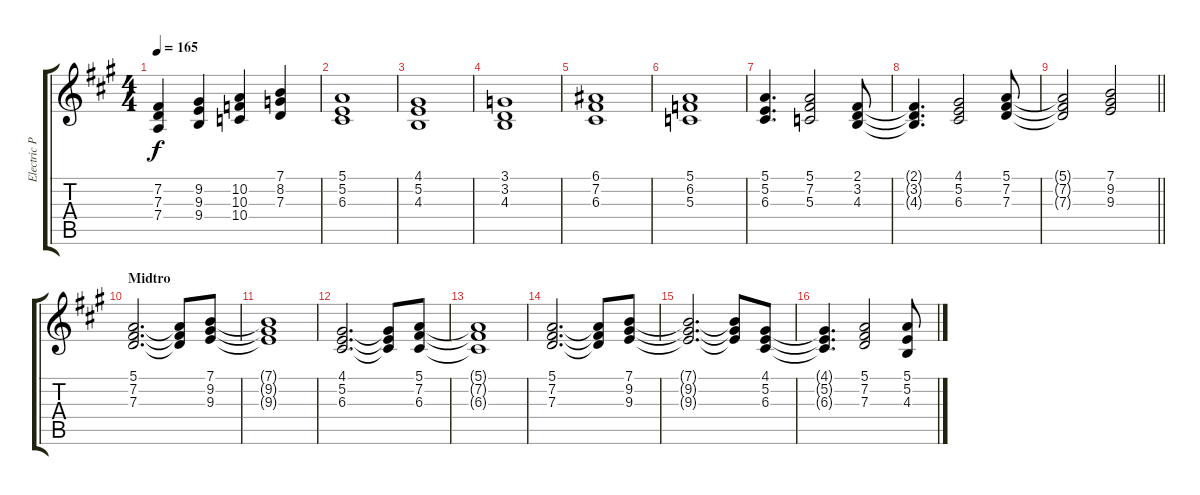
\track ("Electric Piano" "Electric P") {instrument electricgrandpiano}
\staff {score tabs}
\tuning (E4 B3 G3 D3 A2 E2) {hide}
\ts (4 4)
\tempo 165
\clef g2
\ks a
(7.2 7.3 7.4).4{dy f} (9.2 9.3 9.4).4 (10.2 10.3 10.4).4 (7.1 8.2 7.3).4 |
(5.1 5.2 6.3).1 |
(4.1 5.2 4.3).1 |
(3.1 3.2 4.3).1 |
(6.1 7.2 6.3).1 |
(5.1 6.2 5.3).1 |
(5.1 5.2 6.3).4{d} (5.1 7.2 5.3).2 (2.1 3.2 4.3).8 |
(2.1{t} 3.2{t} 4.3{t}).4{d} (4.1 5.2 6.3).2 (5.1 7.2 7.3).8 |
\barLineRight lightlight
(5.1{t} 7.2{t} 7.3{t}).2 (7.1 9.2 9.3).2 |
\section ("" "Midtro")
(5.1 7.2 7.3).2{d} (5.1{t} 7.2{t} 7.3{t}).8 (7.1 9.2 9.3).8 |
(7.1{t} 9.2{t} 9.3{t}).1 |
(4.1 5.2 6.3).2{d} (4.1{t} 5.2{t} 6.3{t}).8 (5.1 7.2 6.3).8 |
(5.1{t} 7.2{t} 6.3{t}).1 |
(5.1 7.2 7.3).2{d} (5.1{t} 7.2{t} 7.3{t}).8 (7.1 9.2 9.3).8 |
(7.1{t} 9.2{t} 9.3{t}).2{d} (7.1{t} 9.2{t} 9.3{t}).8 (4.1 5.2 6.3).8 |
(4.1{t} 5.2{t} 6.3{t}).4{d} (5.1 7.2 7.3).2 (5.1 5.2 4.3).8
